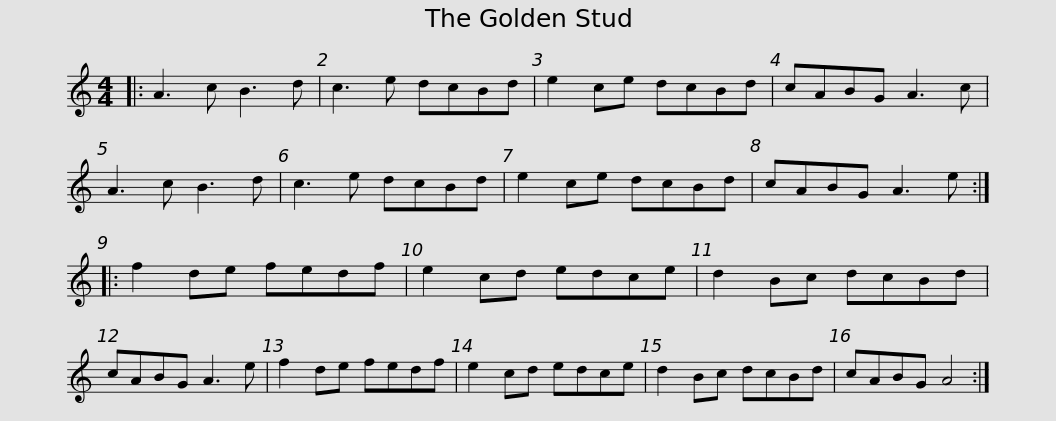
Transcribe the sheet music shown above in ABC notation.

X:1
L:1/8
M:4/4
I:linebreak $
K:C
V:1 treble
V:1
|: A3 c B3 d | c3 e dcBd | e2 ce dcBd | cABG A3 c | A3 c B3 d | %5
 c3 e dcBd | e2 ce dcBd |$ cABG A3 e :: f2 de fedf | e2 cd edce | %10
 d2 Bc dcBd | cABG A3 e | f2 de fedf |$ e2 cd edce | d2 Bc dcBd | %15
 cABG A4 :| %16
